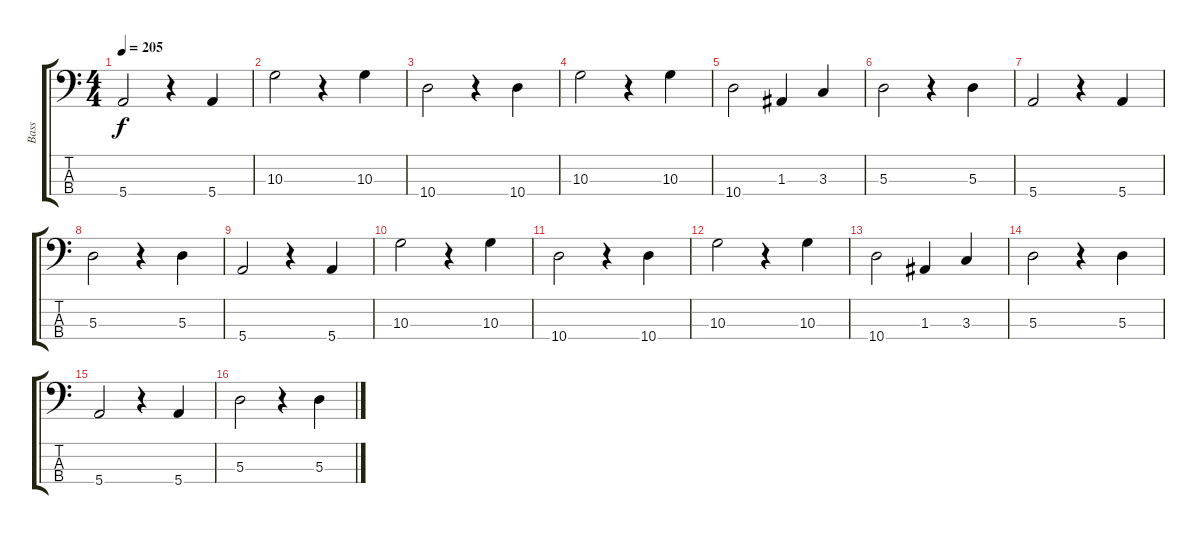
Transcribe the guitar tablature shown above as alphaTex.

\track ("Bass" "Bass") {instrument electricbassfinger}
\staff {score tabs}
\tuning (G2 D2 A1 E1) {hide}
\ts (4 4)
\tempo 205
\clef f4
\ks c
5.4.2{dy f} r.4 5.4.4 |
10.3.2 r.4 10.3.4 |
10.4.2 r.4 10.4.4 |
10.3.2 r.4 10.3.4 |
10.4.2 1.3.4 3.3.4 |
5.3.2 r.4 5.3.4 |
5.4.2 r.4 5.4.4 |
5.3.2 r.4 5.3.4 |
5.4.2 r.4 5.4.4 |
10.3.2 r.4 10.3.4 |
10.4.2 r.4 10.4.4 |
10.3.2 r.4 10.3.4 |
10.4.2 1.3.4 3.3.4 |
5.3.2 r.4 5.3.4 |
5.4.2 r.4 5.4.4 |
5.3.2 r.4 5.3.4
